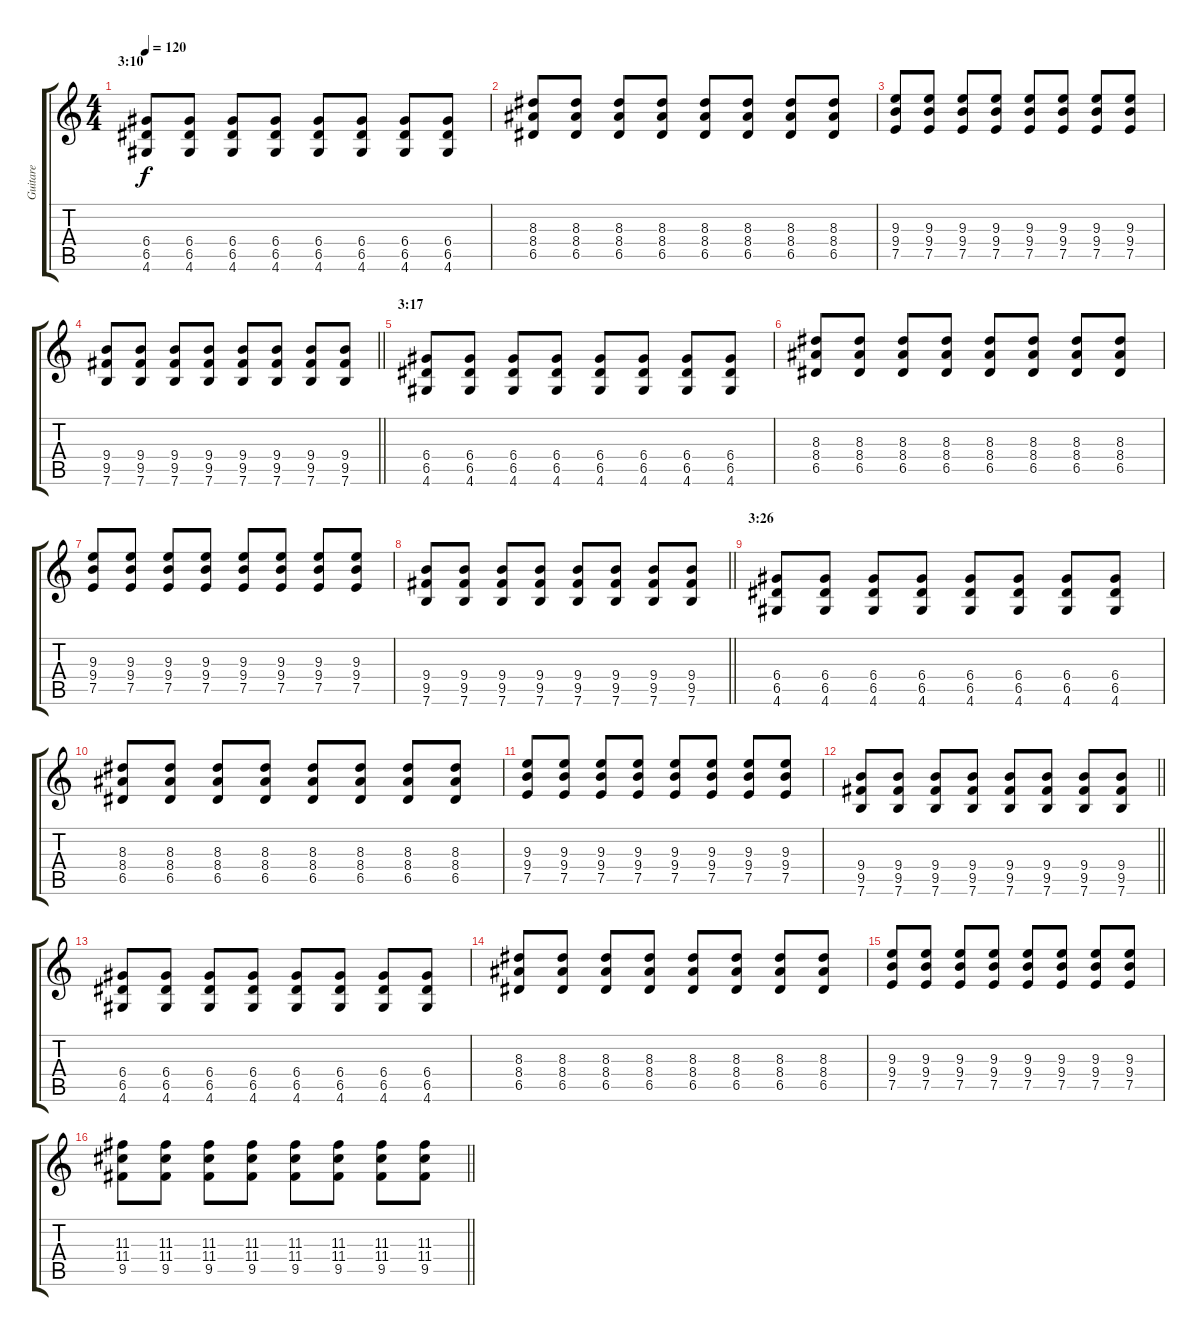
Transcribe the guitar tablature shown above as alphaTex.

\track ("Guitare " "Guitare ") {instrument distortionguitar}
\staff {score tabs}
\tuning (E4 B3 G3 D3 A2 E2) {hide}
\ts (4 4)
\section ("" "3:10")
\tempo 120
\clef g2
\ks c
(6.4 6.5 4.6).8{dy f} (6.4 6.5 4.6).8 (6.4 6.5 4.6).8 (6.4 6.5 4.6).8 (6.4 6.5 4.6).8 (6.4 6.5 4.6).8 (6.4 6.5 4.6).8 (6.4 6.5 4.6).8 |
(8.3 8.4 6.5).8 (8.3 8.4 6.5).8 (8.3 8.4 6.5).8 (8.3 8.4 6.5).8 (8.3 8.4 6.5).8 (8.3 8.4 6.5).8 (8.3 8.4 6.5).8 (8.3 8.4 6.5).8 |
(9.3 9.4 7.5).8 (9.3 9.4 7.5).8 (9.3 9.4 7.5).8 (9.3 9.4 7.5).8 (9.3 9.4 7.5).8 (9.3 9.4 7.5).8 (9.3 9.4 7.5).8 (9.3 9.4 7.5).8 |
\barLineRight lightlight
(9.4 9.5 7.6).8 (9.4 9.5 7.6).8 (9.4 9.5 7.6).8 (9.4 9.5 7.6).8 (9.4 9.5 7.6).8 (9.4 9.5 7.6).8 (9.4 9.5 7.6).8 (9.4 9.5 7.6).8 |
\section ("" "3:17")
(6.4 6.5 4.6).8 (6.4 6.5 4.6).8 (6.4 6.5 4.6).8 (6.4 6.5 4.6).8 (6.4 6.5 4.6).8 (6.4 6.5 4.6).8 (6.4 6.5 4.6).8 (6.4 6.5 4.6).8 |
(8.3 8.4 6.5).8 (8.3 8.4 6.5).8 (8.3 8.4 6.5).8 (8.3 8.4 6.5).8 (8.3 8.4 6.5).8 (8.3 8.4 6.5).8 (8.3 8.4 6.5).8 (8.3 8.4 6.5).8 |
(9.3 9.4 7.5).8 (9.3 9.4 7.5).8 (9.3 9.4 7.5).8 (9.3 9.4 7.5).8 (9.3 9.4 7.5).8 (9.3 9.4 7.5).8 (9.3 9.4 7.5).8 (9.3 9.4 7.5).8 |
\barLineRight lightlight
(9.4 9.5 7.6).8 (9.4 9.5 7.6).8 (9.4 9.5 7.6).8 (9.4 9.5 7.6).8 (9.4 9.5 7.6).8 (9.4 9.5 7.6).8 (9.4 9.5 7.6).8 (9.4 9.5 7.6).8 |
\section ("" "3:26")
(6.4 6.5 4.6).8 (6.4 6.5 4.6).8 (6.4 6.5 4.6).8 (6.4 6.5 4.6).8 (6.4 6.5 4.6).8 (6.4 6.5 4.6).8 (6.4 6.5 4.6).8 (6.4 6.5 4.6).8 |
(8.3 8.4 6.5).8 (8.3 8.4 6.5).8 (8.3 8.4 6.5).8 (8.3 8.4 6.5).8 (8.3 8.4 6.5).8 (8.3 8.4 6.5).8 (8.3 8.4 6.5).8 (8.3 8.4 6.5).8 |
(9.3 9.4 7.5).8 (9.3 9.4 7.5).8 (9.3 9.4 7.5).8 (9.3 9.4 7.5).8 (9.3 9.4 7.5).8 (9.3 9.4 7.5).8 (9.3 9.4 7.5).8 (9.3 9.4 7.5).8 |
\barLineRight lightlight
(9.4 9.5 7.6).8 (9.4 9.5 7.6).8 (9.4 9.5 7.6).8 (9.4 9.5 7.6).8 (9.4 9.5 7.6).8 (9.4 9.5 7.6).8 (9.4 9.5 7.6).8 (9.4 9.5 7.6).8 |
(6.4 6.5 4.6).8 (6.4 6.5 4.6).8 (6.4 6.5 4.6).8 (6.4 6.5 4.6).8 (6.4 6.5 4.6).8 (6.4 6.5 4.6).8 (6.4 6.5 4.6).8 (6.4 6.5 4.6).8 |
(8.3 8.4 6.5).8 (8.3 8.4 6.5).8 (8.3 8.4 6.5).8 (8.3 8.4 6.5).8 (8.3 8.4 6.5).8 (8.3 8.4 6.5).8 (8.3 8.4 6.5).8 (8.3 8.4 6.5).8 |
(9.3 9.4 7.5).8 (9.3 9.4 7.5).8 (9.3 9.4 7.5).8 (9.3 9.4 7.5).8 (9.3 9.4 7.5).8 (9.3 9.4 7.5).8 (9.3 9.4 7.5).8 (9.3 9.4 7.5).8 |
\barLineRight lightlight
(11.3 11.4 9.5).8 (11.3 11.4 9.5).8 (11.3 11.4 9.5).8 (11.3 11.4 9.5).8 (11.3 11.4 9.5).8 (11.3 11.4 9.5).8 (11.3 11.4 9.5).8 (11.3 11.4 9.5).8
